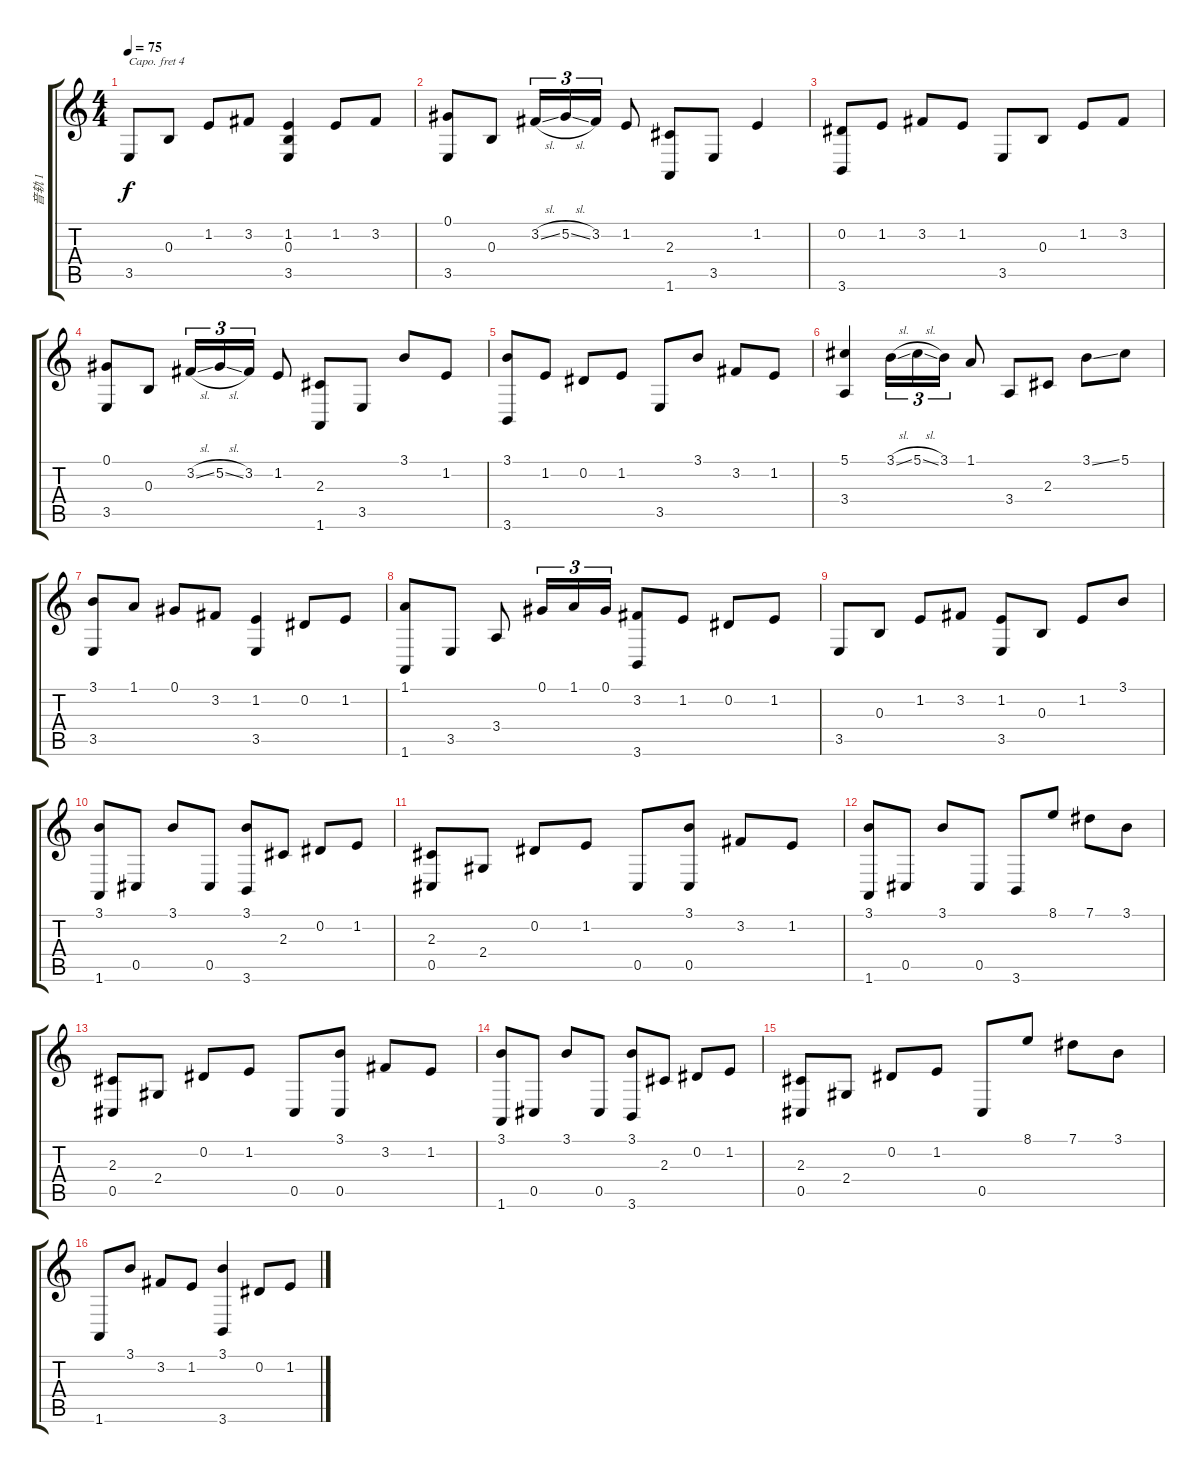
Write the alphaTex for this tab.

\track ("音轨 1" "音轨 1") {instrument acousticgrandpiano}
\staff {score tabs}
\capo 4
\tuning (E4 B3 G3 D3 A2 E2) {hide}
\ts (4 4)
\tempo 75
\clef g2
\ks c
3.5.8{dy f} 0.3.8 1.2.8 3.2.8 (1.2 0.3 3.5).4 1.2.8 3.2.8 |
(0.1 3.5).8 0.3.8 3.2{sl}.16{tu (3 2)} 5.2{sl}.16{tu (3 2)} 3.2.16{tu (3 2)} 1.2.8 (2.3 1.6).8 3.5.8 1.2.4 |
(0.2 3.6).8 1.2.8 3.2.8 1.2.8 3.5.8 0.3.8 1.2.8 3.2.8 |
(0.1 3.5).8 0.3.8 3.2{sl}.16{tu (3 2)} 5.2{sl}.16{tu (3 2)} 3.2.16{tu (3 2)} 1.2.8 (2.3 1.6).8 3.5.8 3.1.8 1.2.8 |
(3.1 3.6).8 1.2.8 0.2.8 1.2.8 3.5.8 3.1.8 3.2.8 1.2.8 |
(5.1 3.4).4 3.1{sl}.16{tu (3 2)} 5.1{sl}.16{tu (3 2)} 3.1.16{tu (3 2)} 1.1.8 3.4.8 2.3.8 3.1{ss}.8 5.1.8 |
(3.1 3.5).8 1.1.8 0.1.8 3.2.8 (1.2 3.5).4 0.2.8 1.2.8 |
(1.1 1.6).8 3.5.8 3.4.8 0.1.16{tu (3 2)} 1.1.16{tu (3 2)} 0.1.16{tu (3 2)} (3.2 3.6).8 1.2.8 0.2.8 1.2.8 |
3.5.8 0.3.8 1.2.8 3.2.8 (1.2 3.5).8 0.3.8 1.2.8 3.1.8 |
(3.1 1.6).8 0.5.8 3.1.8 0.5.8 (3.1 3.6).8 2.3.8 0.2.8 1.2.8 |
(2.3 0.5).8 2.4.8 0.2.8 1.2.8 0.5.8 (3.1 0.5).8 3.2.8 1.2.8 |
(3.1 1.6).8 0.5.8 3.1.8 0.5.8 3.6.8 8.1.8 7.1.8 3.1.8 |
(2.3 0.5).8 2.4.8 0.2.8 1.2.8 0.5.8 (3.1 0.5).8 3.2.8 1.2.8 |
(3.1 1.6).8 0.5.8 3.1.8 0.5.8 (3.1 3.6).8 2.3.8 0.2.8 1.2.8 |
(2.3 0.5).8 2.4.8 0.2.8 1.2.8 0.5.8 8.1.8 7.1.8 3.1.8 |
1.6.8 3.1.8 3.2.8 1.2.8 (3.1 3.6).4 0.2.8 1.2.8
